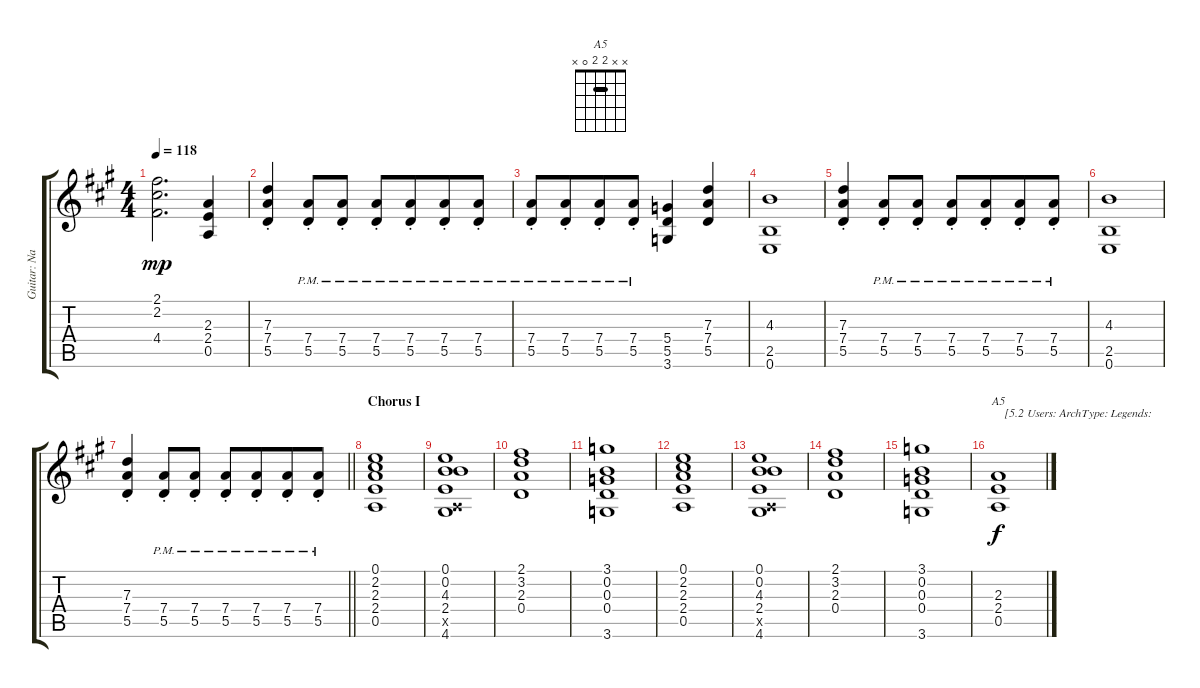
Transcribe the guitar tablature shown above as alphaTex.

\track ("Guitar: Nancy" "Guitar: Na") {instrument electricguitarjazz}
\staff {score tabs}
\tuning (E4 B3 G3 D3 A2 E2) {hide}
\chord ("A5" x x 2 2 0 x) {barre 2}
\ts (4 4)
\tempo 118
\clef g2
\ks a
(2.1 2.2 4.4).2{d dy mp} (2.3 2.4 0.5).4 |
(7.3 7.4{st} 5.5{st}).4 (7.4{pm st} 5.5{pm st}).8 (7.4{pm st} 5.5{pm st}).8 (7.4{pm st} 5.5{pm st}).8 (7.4{pm st} 5.5{pm st}).8{beam merge} (7.4{pm st} 5.5{pm st}).8 (7.4{pm st} 5.5{pm st}).8 |
(7.4{pm st} 5.5{pm st}).8 (7.4{pm st} 5.5{pm st}).8{beam merge} (7.4{pm st} 5.5{pm st}).8 (7.4{pm st} 5.5{pm st}).8 (5.4 5.5 3.6).4 (7.3 7.4 5.5).4 |
(4.3 2.5 0.6).1 |
(7.3 7.4{st} 5.5{st}).4 (7.4{pm st} 5.5{pm st}).8 (7.4{pm st} 5.5{pm st}).8 (7.4{pm st} 5.5{pm st}).8 (7.4{pm st} 5.5{pm st}).8{beam merge} (7.4{pm st} 5.5{pm st}).8 (7.4{pm st} 5.5{pm st}).8 |
(4.3 2.5 0.6).1 |
\barLineRight lightlight
(7.3 7.4{st} 5.5{st}).4 (7.4{pm st} 5.5{pm st}).8 (7.4{pm st} 5.5{pm st}).8 (7.4{pm st} 5.5{pm st}).8 (7.4{pm st} 5.5{pm st}).8{beam merge} (7.4{pm st} 5.5{pm st}).8 (7.4{pm st} 5.5{pm st}).8 |
\section ("" "Chorus I")
(0.1 2.2 2.3 2.4 0.5).1 |
(0.1 0.2 4.3 2.4 0.5{x} 4.6).1 |
(2.1 3.2 2.3 0.4).1 |
(3.1 0.2 0.3 0.4 3.6).1 |
(0.1 2.2 2.3 2.4 0.5).1 |
(0.1 0.2 4.3 2.4 0.5{x} 4.6).1 |
(2.1 3.2 2.3 0.4).1 |
(3.1 0.2 0.3 0.4 3.6).1 |
(2.3 2.4 0.5).1{ch "A5" txt "  [5.2 Users: ArchType: Legends:" dy f volume 13 instrument electricguitarjazz}
